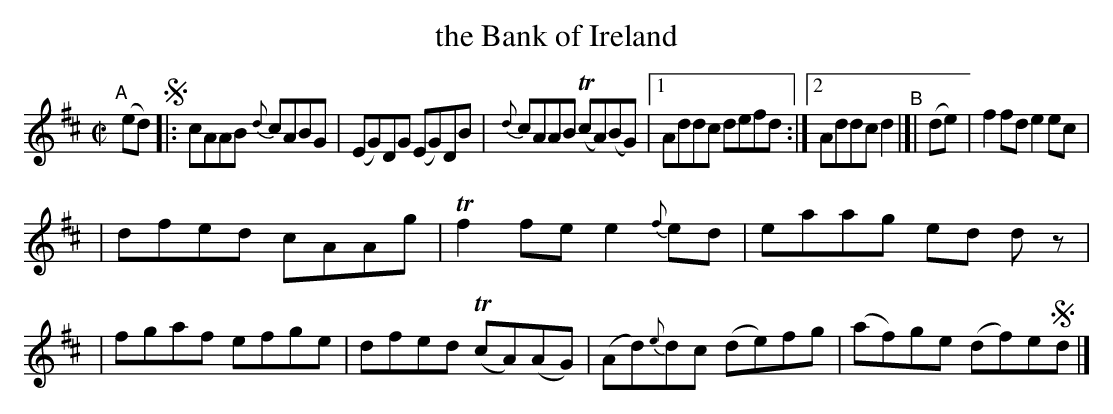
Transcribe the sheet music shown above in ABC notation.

X:1
T: the Bank of Ireland
M: C|
L: 1/8
K: D
"^A"[|] (ed) !segno!\
|: cAAB {d}cABG | (EG)DG  (EG)DB | {d}cAAB T(cA)(BG) |\
[1 Addc defd :|[2 Addc d2 "^B"|[| (de) | f2fde2ec |
| dfed cAAg | Tf2fee2{f}ed | eaag ed dz |\
| fgaf efge | dfed T(cA)(AG) | (Ad){e}dc (de)fg | (af)ge (df)e!segno!d |]
